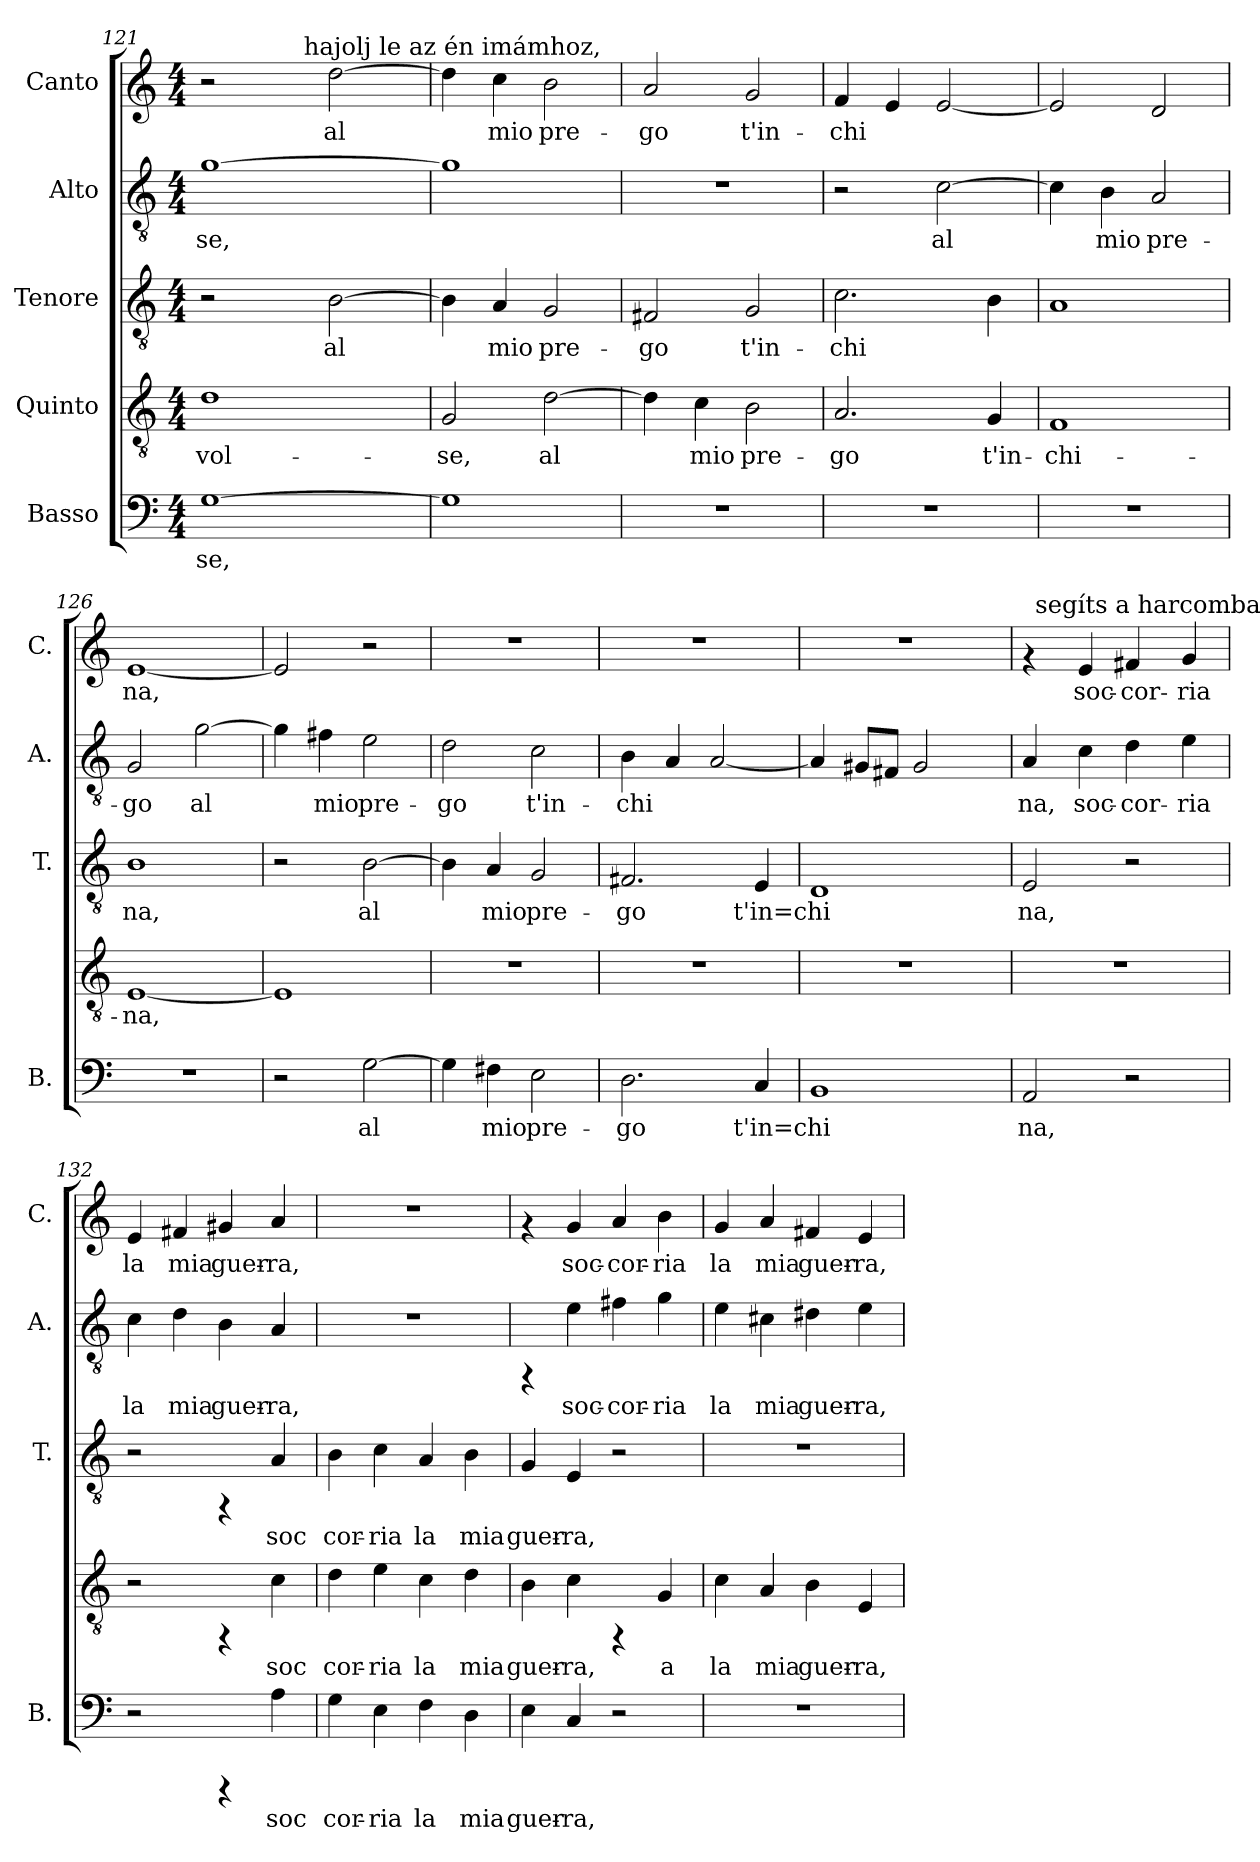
**kern	**text	**kern	**text	**kern	**text	**kern	**text	**kern	**text
*part5	*part5	*part4	*part4	*part3	*part3	*part2	*part2	*part1	*part1
*staff5	*staff5	*staff4	*staff4	*staff3	*staff3	*staff2	*staff2	*staff1	*staff1
*I"Basso	*	*I"Quinto	*	*I"Tenore	*	*I"Alto	*	*I"Canto	*
*I'B.	*	*	*	*I'T.	*	*I'A.	*	*I'C.	*
*clefF4	*	*clefGv2	*	*clefGv2	*	*clefGv2	*	*clefG2	*
*k[]	*	*k[]	*	*k[]	*	*k[]	*	*k[]	*
*C:	*	*C:	*	*C:	*	*C:	*	*C:	*
*M4/4	*	*M4/4	*	*M4/4	*	*M4/4	*	*M4/4	*
=121	=121	=121	=121	=121	=121	=121	=121	=121	=121
!	!LO:LY:b:cj	!	!LO:LY:b:cj	!	!	!	!LO:LY:b:cj	!	!
*	*	*	*	*	*	*	*	*^	*
[>1G	-se,	1d	vol-	2r	.	[<1g	-se,	2r	4ryy	.
.	.	.	.	.	.	.	.	.	8ryy	.
.	.	.	.	.	.	.	.	.	32.ryy	.
!	!	!	!	!	!	!	!	!	!LO:TX:a:t=hajolj le az én imámhoz,	!
.	.	.	.	.	.	.	.	.	2ryy	.
!	!	!	!	!	!LO:LY:b:cj	!	!	!	!	!LO:LY:b:cj
.	.	.	.	[>2B\	al	.	.	[>2dd\	.	al
.	.	.	.	.	.	.	.	.	16ryy	.
.	.	.	.	.	.	.	.	.	64ryy	.
=122	=122	=122	=122	=122	=122	=122	=122	=122	=122	=122
!	!LO:LY:b:cj	!	!LO:LY:b:cj	!	!LO:LY:b:cj	!	!LO:LY:b:cj	!	!	!LO:LY:b:cj
*	*	*	*	*	*	*	*	*v	*v	*
1G]	.	2G/	-se,	4B\]	.	1g]	.	4dd\]	.
!	!	!	!	!	!LO:LY:b:cj	!	!	!	!LO:LY:b:cj
.	.	.	.	4A/	mio	.	.	4cc\	mio
!	!	!	!LO:LY:b:cj	!	!LO:LY:b:cj	!	!	!	!LO:LY:b:cj
.	.	[>2d\	al	2G/	pre-	.	.	2b\	pre-
=123	=123	=123	=123	=123	=123	=123	=123	=123	=123
!	!	!	!LO:LY:b:cj	!	!LO:LY:b:cj	!	!	!	!LO:LY:b:cj
1r	.	4d\]	.	2F#X/	-go	1r	.	2a/	-go
!	!	!	!LO:LY:b:cj	!	!	!	!	!	!
.	.	4c\	mio	.	.	.	.	.	.
!	!	!	!LO:LY:b:cj	!	!LO:LY:b:cj	!	!	!	!LO:LY:b:cj
.	.	2B\	pre-	2G/	t'in-	.	.	2g/	t'in-
=124	=124	=124	=124	=124	=124	=124	=124	=124	=124
!	!	!	!LO:LY:b:cj	!	!LO:LY:b:cj	!	!	!	!LO:LY:b:cj
1r	.	2.A/	-go	2.c\	-chi-	2r	.	4f/	-chi-
!	!	!	!	!	!	!	!	!	!LO:LY:b:cj
.	.	.	.	.	.	.	.	4e/	--
!	!	!	!	!	!	!	!LO:LY:b:cj	!	!LO:LY:b:cj
.	.	.	.	.	.	[>2c\	al	[<2e/	--
!	!	!	!LO:LY:b:cj	!	!LO:LY:b:cj	!	!	!	!
.	.	4G/	t'in-	4B\	--	.	.	.	.
=125	=125	=125	=125	=125	=125	=125	=125	=125	=125
!	!	!	!LO:LY:b:cj	!	!LO:LY:b:cj	!	!LO:LY:b:cj	!	!LO:LY:b:cj
1r	.	1F	-chi-	1A	--	4c\]	.	2e/]	--
!	!	!	!	!	!	!	!LO:LY:b:cj	!	!
.	.	.	.	.	.	4B\	mio	.	.
!	!	!	!	!	!	!	!LO:LY:b:cj	!	!LO:LY:b:cj
.	.	.	.	.	.	2A/	pre-	2d/	--
=126	=126	=126	=126	=126	=126	=126	=126	=126	=126
!	!	!	!LO:LY:b:cj	!	!LO:LY:b:cj	!	!LO:LY:b:cj	!	!LO:LY:b:cj
1r	.	[<1E	-na,	1B	-na,	2G/	-go	[<1e	-na,
!	!	!	!	!	!	!	!LO:LY:b:cj	!	!
.	.	.	.	.	.	[<2g\	al	.	.
!!LO:PB:g=z
=127	=127	=127	=127	=127	=127	=127	=127	=127	=127
!	!	!	!LO:LY:b:cj	!	!	!	!LO:LY:b:cj	!	!LO:LY:b:cj
2r	.	1E]	.	2r	.	4g\]	.	2e/]	.
!	!	!	!	!	!	!	!LO:LY:b:cj	!	!
.	.	.	.	.	.	4f#X\	mio	.	.
!	!LO:LY:b:cj	!	!	!	!LO:LY:b:cj	!	!LO:LY:b:cj	!	!
[>2G\	al	.	.	[>2B\	al	2e\	pre-	2r	.
=128	=128	=128	=128	=128	=128	=128	=128	=128	=128
!	!LO:LY:b:cj	!	!	!	!LO:LY:b:cj	!	!LO:LY:b:cj	!	!
4G\]	.	1r	.	4B\]	.	2d\	-go	1r	.
!	!LO:LY:b:cj	!	!	!	!LO:LY:b:cj	!	!	!	!
4F#X\	mio	.	.	4A/	mio	.	.	.	.
!	!LO:LY:b:cj	!	!	!	!LO:LY:b:cj	!	!LO:LY:b:cj	!	!
2E\	pre-	.	.	2G/	pre-	2c\	t'in-	.	.
=129	=129	=129	=129	=129	=129	=129	=129	=129	=129
!	!LO:LY:b:cj	!	!	!	!LO:LY:b:cj	!	!LO:LY:b:cj	!	!
2.D\	-go	1r	.	2.F#X/	-go	4B\	-chi-	1r	.
!	!	!	!	!	!	!	!LO:LY:b:cj	!	!
.	.	.	.	.	.	4A/	--	.	.
!	!	!	!	!	!	!	!LO:LY:b:cj	!	!
.	.	.	.	.	.	[<2A/	--	.	.
!	!LO:LY:b:cj	!	!	!	!LO:LY:b:cj	!	!	!	!
4C/	t'in=chi-	.	.	4E/	t'in=chi-	.	.	.	.
=130	=130	=130	=130	=130	=130	=130	=130	=130	=130
!	!LO:LY:b:cj	!	!	!	!LO:LY:b:cj	!	!LO:LY:b:cj	!	!
1BB	--	1r	.	1D	--	4A/]	--	1r	.
!	!	!	!	!	!	!	!LO:LY:b:cj	!	!
.	.	.	.	.	.	8G#X/L	--	.	.
!	!	!	!	!	!	!	!LO:LY:b:cj	!	!
.	.	.	.	.	.	8F#X/J	--	.	.
!	!	!	!	!	!	!	!LO:LY:b:cj	!	!
.	.	.	.	.	.	2G#/	--	.	.
=131	=131	=131	=131	=131	=131	=131	=131	=131	=131
!	!LO:LY:b:cj	!	!	!	!LO:LY:b:cj	!	!LO:LY:b:cj	!	!
*	*	*	*	*	*	*	*	*^	*
2AA/	-na,	1r	.	2E/	-na,	4A/	-na,	4rf	32ryy	.
!	!	!	!	!	!	!	!	!	!LO:TX:a:t=segíts a harcomban	!
.	.	.	.	.	.	.	.	.	2ryy	.
!	!	!	!	!	!	!	!LO:LY:b:cj	!	!	!LO:LY:b:cj
.	.	.	.	.	.	4c\	soc-	4e/	.	soc-
!	!	!	!	!	!	!	!LO:LY:b:cj	!	!	!LO:LY:b:cj
2r	.	.	.	2r	.	4d\	-cor-	4f#X/	.	-cor-
.	.	.	.	.	.	.	.	.	4...ryy	.
!	!	!	!	!	!	!	!LO:LY:b:cj	!	!	!LO:LY:b:cj
.	.	.	.	.	.	4e\	-ria	4g/	.	-ria
=132	=132	=132	=132	=132	=132	=132	=132	=132	=132	=132
!	!	!	!	!	!	!	!LO:LY:b:cj	!	!	!LO:LY:b:cj
*	*	*	*	*	*	*	*	*v	*v	*
2r	.	2r	.	2r	.	4c\	la	4e/	la
!	!	!	!	!	!	!	!LO:LY:b:cj	!	!LO:LY:b:cj
.	.	.	.	.	.	4d\	mia	4f#X/	mia
!	!	!	!	!	!	!	!LO:LY:b:cj	!	!LO:LY:b:cj
4rCCC	.	4rFF	.	4rFF	.	4B\	guer-	4g#X/	guer-
!	!LO:LY:b:cj	!	!LO:LY:b:cj	!	!LO:LY:b:cj	!	!LO:LY:b:cj	!	!LO:LY:b:cj
4A\	soc	4c\	soc	4A/	soc	4A/	-ra,	4a/	-ra,
=133	=133	=133	=133	=133	=133	=133	=133	=133	=133
!	!LO:LY:b:cj	!	!LO:LY:b:cj	!	!LO:LY:b:cj	!	!	!	!
4G\	cor-	4d\	cor-	4B\	cor-	1r	.	1r	.
!	!LO:LY:b:cj	!	!LO:LY:b:cj	!	!LO:LY:b:cj	!	!	!	!
4E\	-ria	4e\	-ria	4c\	-ria	.	.	.	.
!	!LO:LY:b:cj	!	!LO:LY:b:cj	!	!LO:LY:b:cj	!	!	!	!
4F\	la	4c\	la	4A/	la	.	.	.	.
!	!LO:LY:b:cj	!	!LO:LY:b:cj	!	!LO:LY:b:cj	!	!	!	!
4D\	mia	4d\	mia	4B\	mia	.	.	.	.
!!LO:PB:g=z
=134	=134	=134	=134	=134	=134	=134	=134	=134	=134
!	!LO:LY:b:cj	!	!LO:LY:b:cj	!	!LO:LY:b:cj	!	!	!	!
4E\	guer-	4B\	guer-	4G/	guer-	4rFF	.	4rf	.
!	!LO:LY:b:cj	!	!LO:LY:b:cj	!	!LO:LY:b:cj	!	!LO:LY:b:cj	!	!LO:LY:b:cj
4C/	-ra,	4c\	-ra,	4E/	-ra,	4e\	soc-	4g/	soc-
!	!	!	!	!	!	!	!LO:LY:b:cj	!	!LO:LY:b:cj
2r	.	4rFF	.	2r	.	4f#X\	-cor-	4a/	-cor-
!	!	!	!LO:LY:b:cj	!	!	!	!LO:LY:b:cj	!	!LO:LY:b:cj
.	.	4G/	a	.	.	4g\	-ria	4b\	-ria
=135	=135	=135	=135	=135	=135	=135	=135	=135	=135
!	!	!	!LO:LY:b:cj	!	!	!	!LO:LY:b:cj	!	!LO:LY:b:cj
1r	.	4c\	la	1r	.	4e\	la	4g/	la
!	!	!	!LO:LY:b:cj	!	!	!	!LO:LY:b:cj	!	!LO:LY:b:cj
.	.	4A/	mia	.	.	4c#X\	mia	4a/	mia
!	!	!	!LO:LY:b:cj	!	!	!	!LO:LY:b:cj	!	!LO:LY:b:cj
.	.	4B\	guer-	.	.	4d#X\	guer-	4f#X/	guer-
!	!	!	!LO:LY:b:cj	!	!	!	!LO:LY:b:cj	!	!LO:LY:b:cj
.	.	4E/	-ra,	.	.	4e\	-ra,	4e/	-ra,
=	=	=	=	=	=	=	=	=	=
*-	*-	*-	*-	*-	*-	*-	*-	*-	*-
